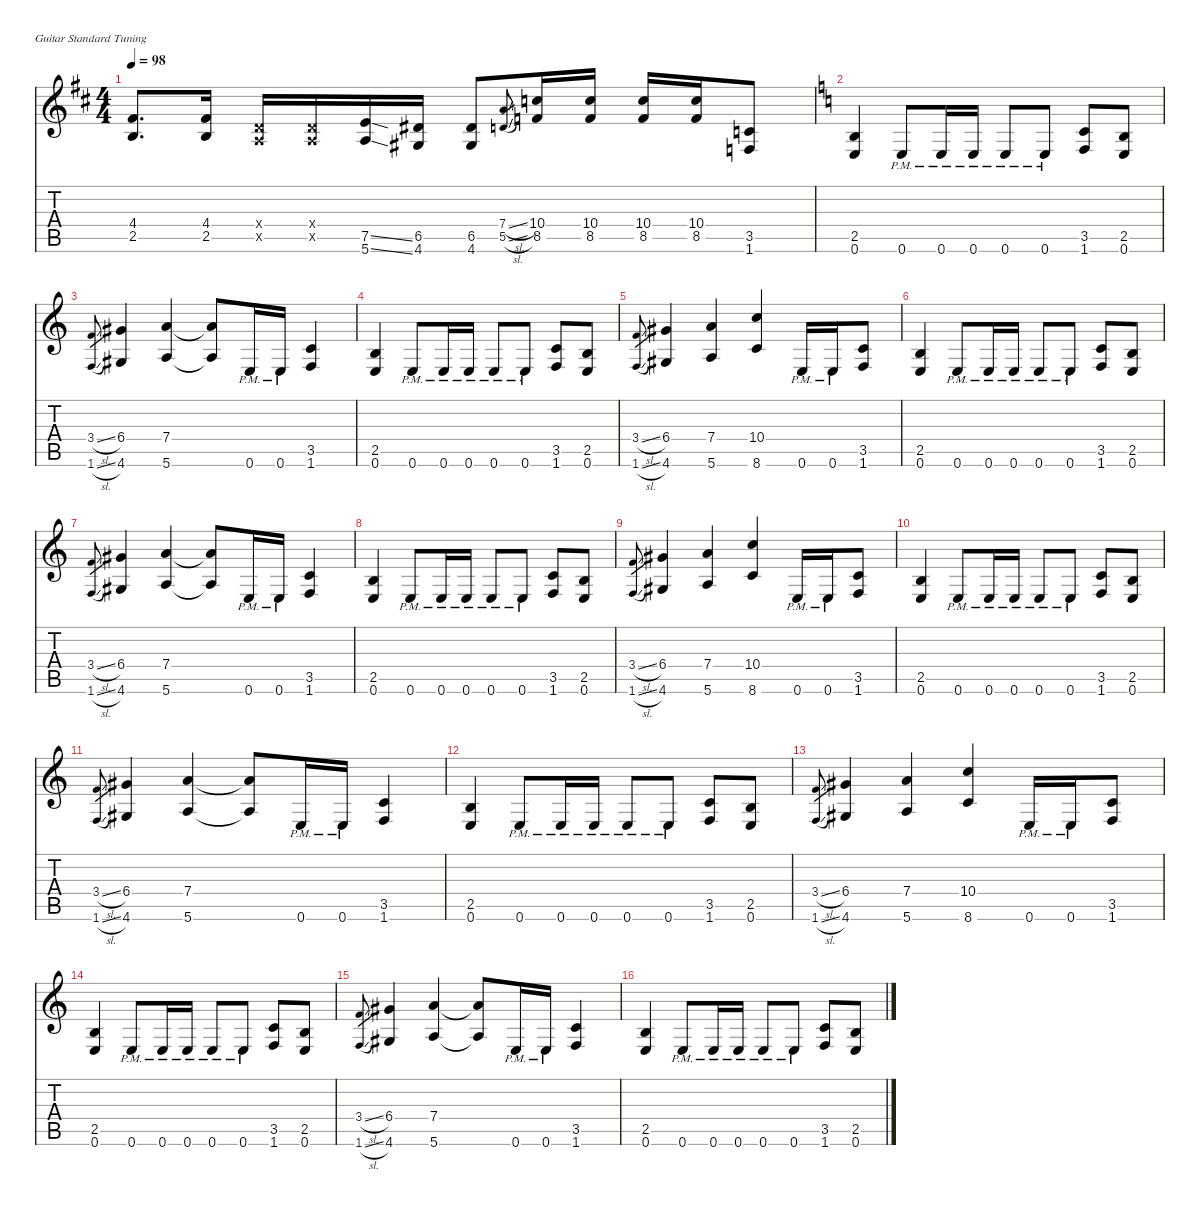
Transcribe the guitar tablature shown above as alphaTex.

\defaultSystemsLayout 4
\hideDynamics
\bracketExtendMode nobrackets
\singleTrackTrackNamePolicy hidden
\multiTrackTrackNamePolicy hidden
\firstSystemTrackNameMode fullname
\otherSystemsTrackNameOrientation horizontal
\track ("Guitar 1" "dist.guit.") {mute instrument distortionguitar}
\staff {score tabs}
\tuning (E4 B3 G3 D3 A2 E2)
\ts (4 4)
\tempo 98
\clef g2
\ks bminor
(4.4{acc #} 2.5{acc forcenatural}).8{d dy f beam Up} (4.4{acc #} 2.5{acc forcenatural}).16{beam Up} (0.4{x acc forcenatural} 0.5{x acc forcenatural}).16{beam Up} (0.4{x acc forcenatural} 0.5{x acc forcenatural}).16{beam Up} (7.5{ss acc forcenatural} 5.6{ss acc forcenatural}).16{beam Up} (6.5{acc #} 4.6{acc #}).16{beam Up} (6.5{acc #} 4.6{acc #}).8{beam Up} (7.4{sl acc forcenatural} 5.5{sl acc forcenatural}).8{gr dy mf beam Up} (10.4{acc forcenatural} 8.5{acc forcenatural}).16{dy f beam Up} (10.4{acc forcenatural} 8.5{acc forcenatural}).16{beam Up} (10.4{acc forcenatural} 8.5{acc forcenatural}).16{beam Up} (10.4{acc forcenatural} 8.5{acc forcenatural}).16{beam Up} (3.5{acc forcenatural} 1.6{acc forcenatural}).8{beam Up} |
\ks aminor
(2.5 0.6).4{beam Up} 0.6{pm}.8{beam Up} 0.6{pm}.16{beam Up} 0.6{pm}.16{beam Up} 0.6{pm}.8{beam Up} 0.6{pm}.8{beam Up} (3.5 1.6).8{beam Up} (2.5 0.6).8{beam Up} |
(3.4{sl} 1.6{sl}).8{gr dy mf beam Up} (6.4{acc #} 4.6{acc #}).4{dy f beam Up} (7.4 5.6).4{beam Up} (7.4{t} 5.6{t}).8{beam Up} 0.6{pm}.16{beam Up} 0.6{pm}.16{beam Up} (3.5 1.6).4{beam Up} |
(2.5 0.6).4{beam Up} 0.6{pm}.8{beam Up} 0.6{pm}.16{beam Up} 0.6{pm}.16{beam Up} 0.6{pm}.8{beam Up} 0.6{pm}.8{beam Up} (3.5 1.6).8{beam Up} (2.5 0.6).8{beam Up} |
(3.4{sl} 1.6{sl}).8{gr dy mf beam Up} (6.4{acc #} 4.6{acc #}).4{dy f beam Up} (7.4 5.6).4{beam Up} (10.4 8.6).4{beam Up} 0.6{pm}.16{beam Up} 0.6{pm}.16{beam Up} (3.5 1.6).8{beam Up} |
(2.5 0.6).4{beam Up} 0.6{pm}.8{beam Up} 0.6{pm}.16{beam Up} 0.6{pm}.16{beam Up} 0.6{pm}.8{beam Up} 0.6{pm}.8{beam Up} (3.5 1.6).8{beam Up} (2.5 0.6).8{beam Up} |
(3.4{sl} 1.6{sl}).8{gr dy mf beam Up} (6.4{acc #} 4.6{acc #}).4{dy f beam Up} (7.4 5.6).4{beam Up} (7.4{t} 5.6{t}).8{beam Up} 0.6{pm}.16{beam Up} 0.6{pm}.16{beam Up} (3.5 1.6).4{beam Up} |
(2.5 0.6).4{beam Up} 0.6{pm}.8{beam Up} 0.6{pm}.16{beam Up} 0.6{pm}.16{beam Up} 0.6{pm}.8{beam Up} 0.6{pm}.8{beam Up} (3.5 1.6).8{beam Up} (2.5 0.6).8{beam Up} |
(3.4{sl} 1.6{sl}).8{gr dy mf beam Up} (6.4{acc #} 4.6{acc #}).4{dy f beam Up} (7.4 5.6).4{beam Up} (10.4 8.6).4{beam Up} 0.6{pm}.16{beam Up} 0.6{pm}.16{beam Up} (3.5 1.6).8{beam Up} |
(2.5 0.6).4{beam Up} 0.6{pm}.8{beam Up} 0.6{pm}.16{beam Up} 0.6{pm}.16{beam Up} 0.6{pm}.8{beam Up} 0.6{pm}.8{beam Up} (3.5 1.6).8{beam Up} (2.5 0.6).8{beam Up} |
(3.4{sl} 1.6{sl}).8{gr dy mf beam Up} (6.4{acc #} 4.6{acc #}).4{dy f beam Up} (7.4 5.6).4{beam Up} (7.4{t} 5.6{t}).8{beam Up} 0.6{pm}.16{beam Up} 0.6{pm}.16{beam Up} (3.5 1.6).4{beam Up} |
(2.5 0.6).4{beam Up} 0.6{pm}.8{beam Up} 0.6{pm}.16{beam Up} 0.6{pm}.16{beam Up} 0.6{pm}.8{beam Up} 0.6{pm}.8{beam Up} (3.5 1.6).8{beam Up} (2.5 0.6).8{beam Up} |
(3.4{sl} 1.6{sl}).8{gr dy mf beam Up} (6.4{acc #} 4.6{acc #}).4{dy f beam Up} (7.4 5.6).4{beam Up} (10.4 8.6).4{beam Up} 0.6{pm}.16{beam Up} 0.6{pm}.16{beam Up} (3.5 1.6).8{beam Up} |
(2.5 0.6).4{beam Up} 0.6{pm}.8{beam Up} 0.6{pm}.16{beam Up} 0.6{pm}.16{beam Up} 0.6{pm}.8{beam Up} 0.6{pm}.8{beam Up} (3.5 1.6).8{beam Up} (2.5 0.6).8{beam Up} |
(3.4{sl} 1.6{sl}).8{gr dy mf beam Up} (6.4{acc #} 4.6{acc #}).4{dy f beam Up} (7.4 5.6).4{beam Up} (7.4{t} 5.6{t}).8{beam Up} 0.6{pm}.16{beam Up} 0.6{pm}.16{beam Up} (3.5 1.6).4{beam Up} |
(2.5 0.6).4{beam Up} 0.6{pm}.8{beam Up} 0.6{pm}.16{beam Up} 0.6{pm}.16{beam Up} 0.6{pm}.8{beam Up} 0.6{pm}.8{beam Up} (3.5 1.6).8{beam Up} (2.5 0.6).8{beam Up}
